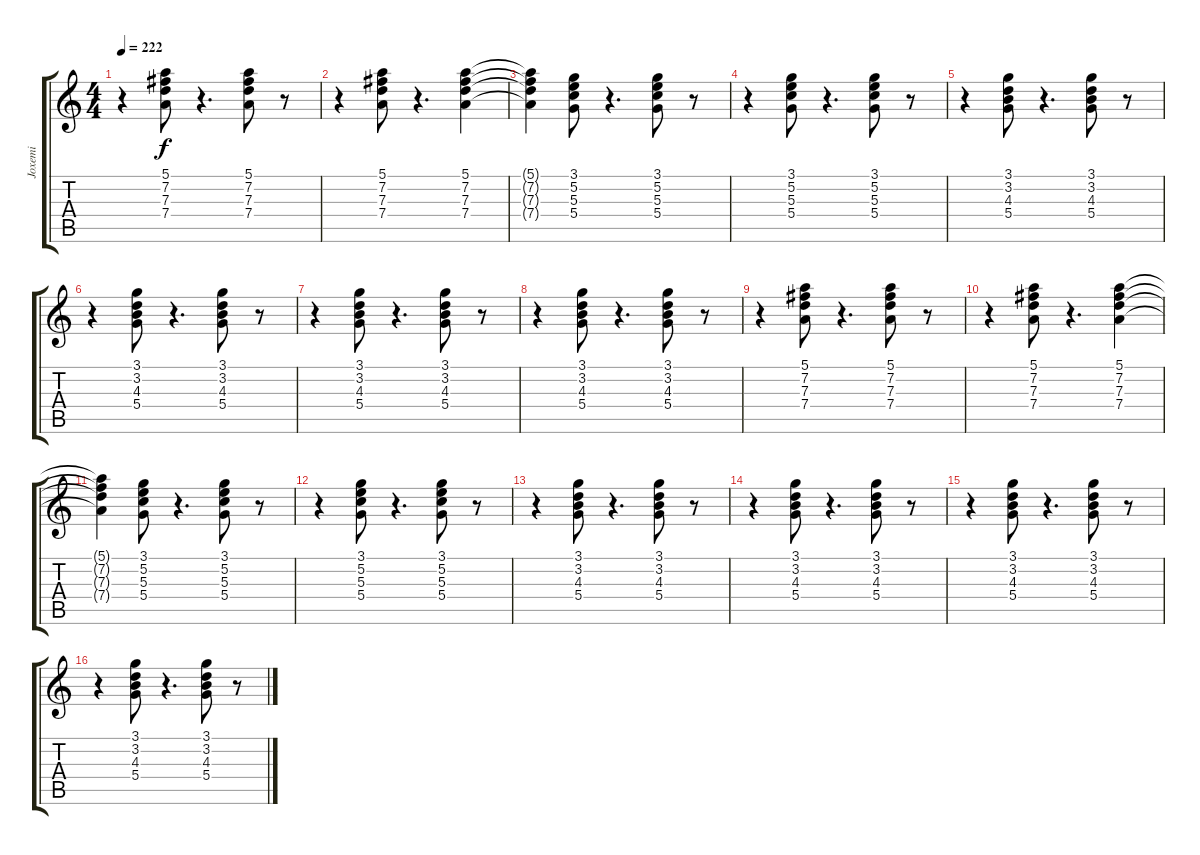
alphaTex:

\track ("Joxemi" "Joxemi") {instrument electricguitarjazz}
\staff {score tabs}
\tuning (E4 B3 G3 D3 A2 E2) {hide}
\ts (4 4)
\tempo 222
\clef g2
\ks c
r.4{dy f} (5.1 7.2 7.3 7.4).8 r.4{d} (5.1 7.2 7.3 7.4).8 r.8 |
r.4 (5.1 7.2 7.3 7.4).8 r.4{d} (5.1 7.2 7.3 7.4).4 |
(5.1{t} 7.2{t} 7.3{t} 7.4{t}).4 (3.1 5.2 5.3 5.4).8 r.4{d} (3.1 5.2 5.3 5.4).8 r.8 |
r.4 (3.1 5.2 5.3 5.4).8 r.4{d} (3.1 5.2 5.3 5.4).8 r.8 |
r.4 (3.1 3.2 4.3 5.4).8 r.4{d} (3.1 3.2 4.3 5.4).8 r.8 |
r.4 (3.1 3.2 4.3 5.4).8 r.4{d} (3.1 3.2 4.3 5.4).8 r.8 |
r.4 (3.1 3.2 4.3 5.4).8 r.4{d} (3.1 3.2 4.3 5.4).8 r.8 |
r.4 (3.1 3.2 4.3 5.4).8 r.4{d} (3.1 3.2 4.3 5.4).8 r.8 |
r.4 (5.1 7.2 7.3 7.4).8 r.4{d} (5.1 7.2 7.3 7.4).8 r.8 |
r.4 (5.1 7.2 7.3 7.4).8 r.4{d} (5.1 7.2 7.3 7.4).4 |
(5.1{t} 7.2{t} 7.3{t} 7.4{t}).4 (3.1 5.2 5.3 5.4).8 r.4{d} (3.1 5.2 5.3 5.4).8 r.8 |
r.4 (3.1 5.2 5.3 5.4).8 r.4{d} (3.1 5.2 5.3 5.4).8 r.8 |
r.4 (3.1 3.2 4.3 5.4).8 r.4{d} (3.1 3.2 4.3 5.4).8 r.8 |
r.4 (3.1 3.2 4.3 5.4).8 r.4{d} (3.1 3.2 4.3 5.4).8 r.8 |
r.4 (3.1 3.2 4.3 5.4).8 r.4{d} (3.1 3.2 4.3 5.4).8 r.8 |
r.4 (3.1 3.2 4.3 5.4).8 r.4{d} (3.1 3.2 4.3 5.4).8 r.8
